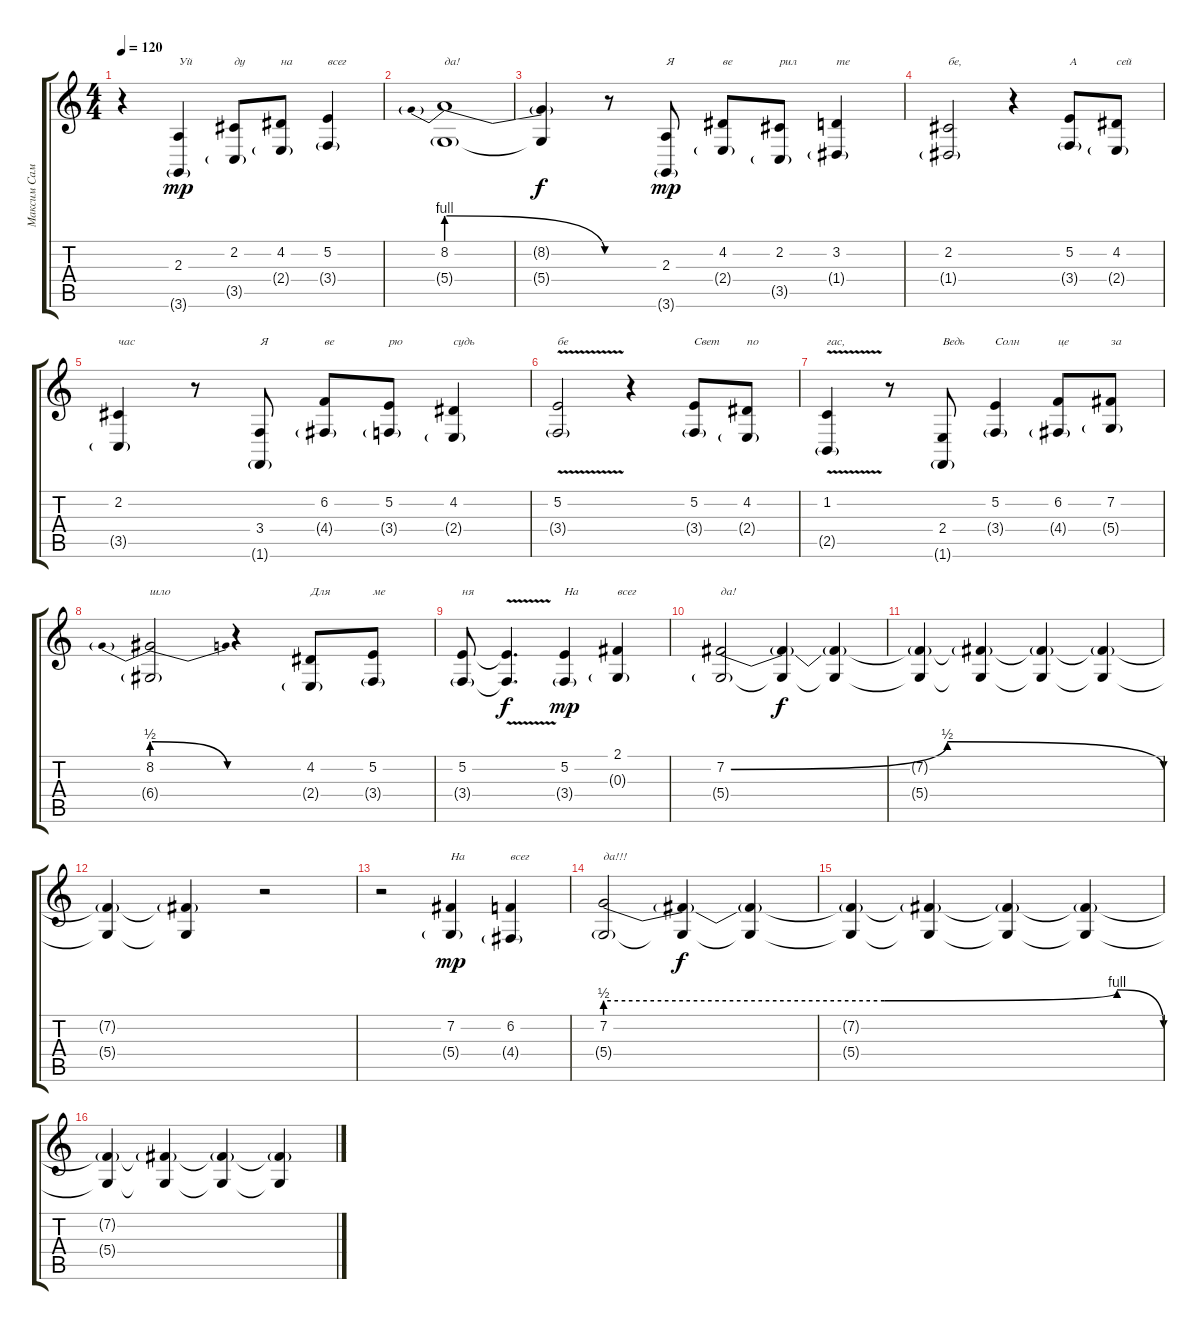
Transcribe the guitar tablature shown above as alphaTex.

\track ("Максим Самосват              (Вокал)" "Максим Сам") {instrument viola}
\staff {score tabs}
\tuning (E4 B3 G3 D3 A2 E2) {hide}
\ts (4 4)
\tempo 120
\clef g2
\ks c
r.4{dy mp} (2.3 3.6{g}).4{txt "Уй"} (2.2 3.5{g}).8{txt "ду"} (4.2 2.4{g}).8{txt "на"} (5.2 3.4{g}).4{txt "всег"} |
(8.2{be (prebendrelease 0 4 60 0)} 5.4{g}).1{txt "да!"} |
(8.2{t} 5.4{t}).4{dy f} r.8 (2.3 3.6{g}).8{txt "Я" dy mp} (4.2 2.4{g}).8{txt "ве"} (2.2 3.5{g}).8{txt "рил"} (3.2 1.4{g}).4{txt "те"} |
(2.2 1.4{g}).2{txt "бе,"} r.4 (5.2 3.4{g}).8{txt "А"} (4.2 2.4{g}).8{txt "сей"} |
(2.2 3.5{g}).4{txt "час"} r.8 (3.4 1.6{g}).8{txt "Я"} (6.2 4.4{g}).8{txt "ве"} (5.2 3.4{g}).8{txt "рю"} (4.2 2.4{g}).4{txt "судь"} |
(5.2{v} 3.4{g}).2{txt "бе"} r.4 (5.2 3.4{g}).8{txt "Свет"} (4.2 2.4{g}).8{txt "по"} |
(1.2{v} 2.5{g}).4{txt "гас,"} r.8 (2.4 1.6{g}).8{txt "Ведь"} (5.2 3.4{g}).4{txt "Солн"} (6.2 4.4{g}).8{txt "це"} (7.2 5.4{g}).8{txt "за"} |
(8.2{be (prebendrelease 0 2 60 0)} 6.4{g}).2{txt "шло"} r.4 (4.2 2.4{g}).8{txt "Для"} (5.2 3.4{g}).8{txt "ме"} |
(5.2 3.4{g}).8{txt "ня"} (5.2{v t} 3.4{t}).4{d dy f} (5.2 3.4{g}).4{txt "На" dy mp} (2.1 0.3{g}).4{txt "всег"} |
(7.2{be (bendrelease 0 0 50 2 50 2 60 0)} 5.4{g}).2{txt "да!"} (7.2{t} 5.4{t}).4{dy f} (7.2{t} 5.4{t}).4 |
(7.2{t} 5.4{t}).4 (7.2{t} 5.4{t}).4 (7.2{t} 5.4{t}).4 (7.2{t} 5.4{t}).4 |
(7.2{t} 5.4{t}).4 (7.2{t} 5.4{t}).4 r.2 |
r.2 (7.2 5.4{g}).4{txt "На" dy mp} (6.2 4.4{g}).4{txt "всег"} |
(7.2{be (custom 0 2 30 2 55 4 60 0)} 5.4{g}).2{txt "да!!!"} (7.2{t} 5.4{t}).4{dy f} (7.2{t} 5.4{t}).4 |
(7.2{t} 5.4{t}).4 (7.2{t} 5.4{t}).4 (7.2{t} 5.4{t}).4 (7.2{t} 5.4{t}).4 |
(7.2{t} 5.4{t}).4 (7.2{t} 5.4{t}).4 (7.2{t} 5.4{t}).4 (7.2{t} 5.4{t}).4
